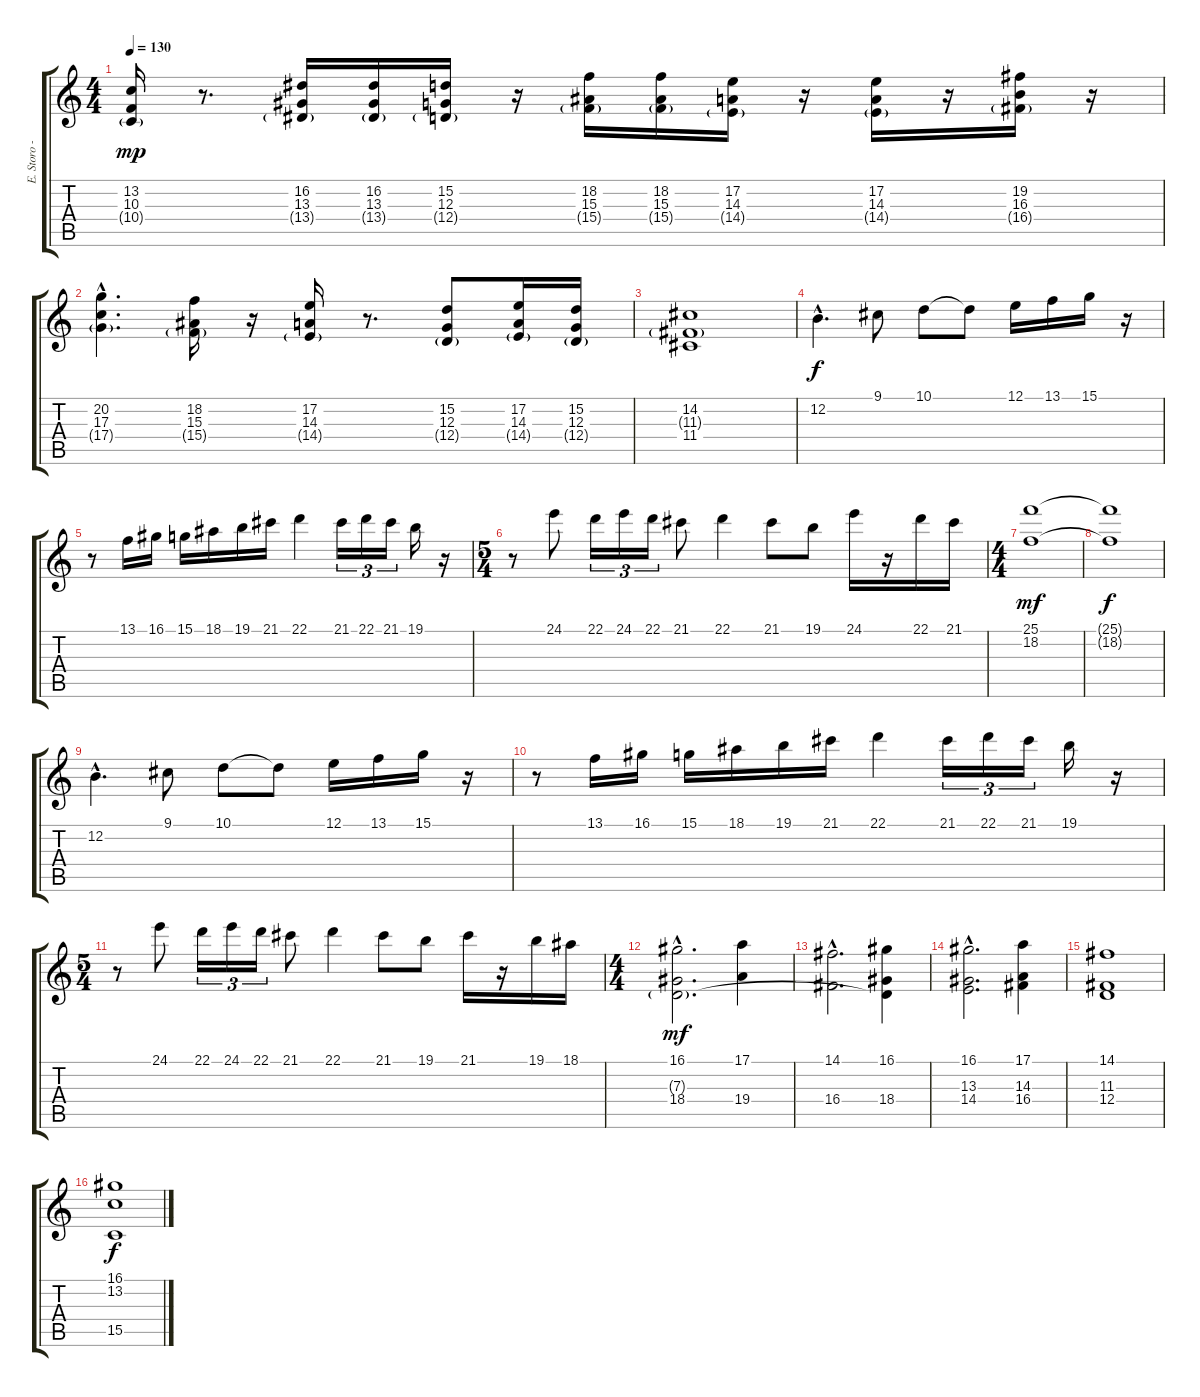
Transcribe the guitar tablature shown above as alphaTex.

\track ("E. Storo - Keyboard" "E. Storo -") {instrument synthbrass2}
\staff {score tabs}
\tuning (E4 B3 G3 D3 A2 E2) {hide}
\ts (4 4)
\tempo 130
\clef g2
\ks c
(13.2 10.3 10.4{g}).16{dy mp} r.8{d} (16.2 13.3 13.4{g}).16 (16.2 13.3 13.4{g}).16 (15.2 12.3 12.4{g}).16 r.16 (18.2 15.3 15.4{g}).16 (18.2 15.3 15.4{g}).16 (17.2 14.3 14.4{g}).16 r.16 (17.2 14.3 14.4{g}).16 r.16 (19.2 16.3 16.4{g}).16 r.16 |
(20.2{hac} 17.3{hac} 17.4{g hac}).4{d} (18.2 15.3 15.4{g}).16 r.16 (17.2 14.3 14.4{g}).16 r.8{d} (15.2 12.3 12.4{g}).8 (17.2 14.3 14.4{g}).16 (15.2 12.3 12.4{g}).16 |
(14.2 11.3{g} 11.4).1 |
12.2{hac}.4{d dy f volume 14} 9.1.8 10.1.8 10.1{t}.8 12.1.16 13.1.16 15.1.16 r.16 |
r.8 13.1.16 16.1.16 15.1.16 18.1.16 19.1.16 21.1.16 22.1.4 21.1.16{tu (3 2)} 22.1.16{tu (3 2)} 21.1.16{tu (3 2)} 19.1.16 r.16 |
\ts (5 4)
r.8 24.1.8 22.1.16{tu (3 2)} 24.1.16{tu (3 2)} 22.1.16{tu (3 2)} 21.1.8 22.1.4 21.1.8 19.1.8 24.1.16 r.16 22.1.16 21.1.16 |
\ts (4 4)
(25.1 18.2).1{dy mf} |
(25.1{t} 18.2{t}).1{dy f} |
12.2{hac}.4{d volume 13} 9.1.8 10.1.8 10.1{t}.8 12.1.16 13.1.16 15.1.16 r.16 |
r.8 13.1.16 16.1.16 15.1.16 18.1.16 19.1.16 21.1.16 22.1.4 21.1.16{tu (3 2)} 22.1.16{tu (3 2)} 21.1.16{tu (3 2)} 19.1.16 r.16 |
\ts (5 4)
r.8 24.1.8 22.1.16{tu (3 2)} 24.1.16{tu (3 2)} 22.1.16{tu (3 2)} 21.1.8 22.1.4 21.1.8 19.1.8 21.1.16 r.16 19.1.16 18.1.16 |
\ts (4 4)
(16.1{hac} 7.3{g hac} 18.4{hac}).2{d dy mf} (17.1 19.4).4 |
(14.1{hac} 16.4{hac}).2{d} (16.1 7.3{t} 18.4).4 |
(16.1{hac} 13.3{hac} 14.4{hac}).2{d} (17.1 14.3 16.4).4 |
(14.1 11.3 12.4).1 |
(16.1 13.2 15.5).1{dy f}
